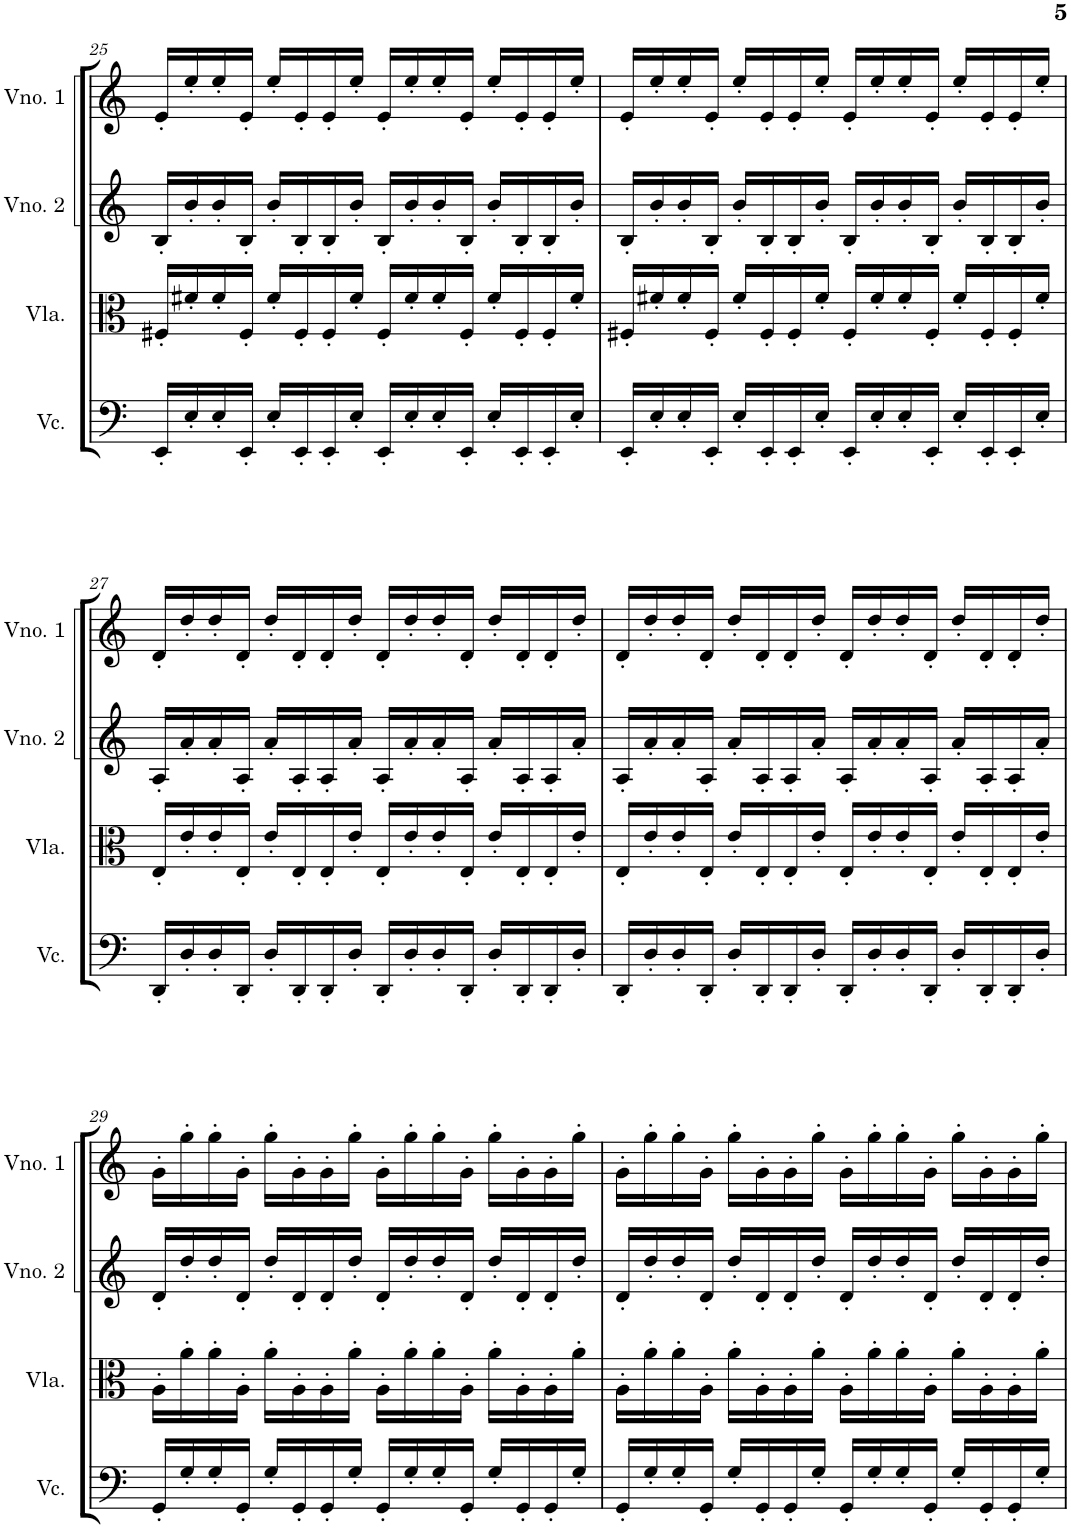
**kern	**kern	**kern	**kern
*part4	*part3	*part2	*part1
*staff4	*staff3	*staff2	*staff1
*I"Violoncelo	*I"Viola	*I"Violino 2	*I"Violino 1
*I'Vc.	*I'Vla.	*I'Vno. 2	*I'Vno. 1
!!LO:PB:g=z
*clefF4	*clefC3	*clefG2	*clefG2
*k[]	*k[]	*k[]	*k[]
*M4/4	*M4/4	*M4/4	*M4/4
=25	=25	=25	=25
16EE'/LL	16F#X'/LL	16B'/LL	16e'/LL
16E'/	16f#X'/	16b'/	16ee'/
16E'/	16f#'/	16b'/	16ee'/
16EE'/JJ	16F#'/JJ	16B'/JJ	16e'/JJ
16E'/LL	16f#'/LL	16b'/LL	16ee'/LL
16EE'/	16F#'/	16B'/	16e'/
16EE'/	16F#'/	16B'/	16e'/
16E'/JJ	16f#'/JJ	16b'/JJ	16ee'/JJ
16EE'/LL	16F#'/LL	16B'/LL	16e'/LL
16E'/	16f#'/	16b'/	16ee'/
16E'/	16f#'/	16b'/	16ee'/
16EE'/JJ	16F#'/JJ	16B'/JJ	16e'/JJ
16E'/LL	16f#'/LL	16b'/LL	16ee'/LL
16EE'/	16F#'/	16B'/	16e'/
16EE'/	16F#'/	16B'/	16e'/
16E'/JJ	16f#'/JJ	16b'/JJ	16ee'/JJ
=26	=26	=26	=26
16EE'/LL	16F#X'/LL	16B'/LL	16e'/LL
16E'/	16f#X'/	16b'/	16ee'/
16E'/	16f#'/	16b'/	16ee'/
16EE'/JJ	16F#'/JJ	16B'/JJ	16e'/JJ
16E'/LL	16f#'/LL	16b'/LL	16ee'/LL
16EE'/	16F#'/	16B'/	16e'/
16EE'/	16F#'/	16B'/	16e'/
16E'/JJ	16f#'/JJ	16b'/JJ	16ee'/JJ
16EE'/LL	16F#'/LL	16B'/LL	16e'/LL
16E'/	16f#'/	16b'/	16ee'/
16E'/	16f#'/	16b'/	16ee'/
16EE'/JJ	16F#'/JJ	16B'/JJ	16e'/JJ
16E'/LL	16f#'/LL	16b'/LL	16ee'/LL
16EE'/	16F#'/	16B'/	16e'/
16EE'/	16F#'/	16B'/	16e'/
16E'/JJ	16f#'/JJ	16b'/JJ	16ee'/JJ
!!LO:LB:g=z
=27	=27	=27	=27
16DD'/LL	16E'/LL	16A'/LL	16d'/LL
16D'/	16e'/	16a'/	16dd'/
16D'/	16e'/	16a'/	16dd'/
16DD'/JJ	16E'/JJ	16A'/JJ	16d'/JJ
16D'/LL	16e'/LL	16a'/LL	16dd'/LL
16DD'/	16E'/	16A'/	16d'/
16DD'/	16E'/	16A'/	16d'/
16D'/JJ	16e'/JJ	16a'/JJ	16dd'/JJ
16DD'/LL	16E'/LL	16A'/LL	16d'/LL
16D'/	16e'/	16a'/	16dd'/
16D'/	16e'/	16a'/	16dd'/
16DD'/JJ	16E'/JJ	16A'/JJ	16d'/JJ
16D'/LL	16e'/LL	16a'/LL	16dd'/LL
16DD'/	16E'/	16A'/	16d'/
16DD'/	16E'/	16A'/	16d'/
16D'/JJ	16e'/JJ	16a'/JJ	16dd'/JJ
=28	=28	=28	=28
16DD'/LL	16E'/LL	16A'/LL	16d'/LL
16D'/	16e'/	16a'/	16dd'/
16D'/	16e'/	16a'/	16dd'/
16DD'/JJ	16E'/JJ	16A'/JJ	16d'/JJ
16D'/LL	16e'/LL	16a'/LL	16dd'/LL
16DD'/	16E'/	16A'/	16d'/
16DD'/	16E'/	16A'/	16d'/
16D'/JJ	16e'/JJ	16a'/JJ	16dd'/JJ
16DD'/LL	16E'/LL	16A'/LL	16d'/LL
16D'/	16e'/	16a'/	16dd'/
16D'/	16e'/	16a'/	16dd'/
16DD'/JJ	16E'/JJ	16A'/JJ	16d'/JJ
16D'/LL	16e'/LL	16a'/LL	16dd'/LL
16DD'/	16E'/	16A'/	16d'/
16DD'/	16E'/	16A'/	16d'/
16D'/JJ	16e'/JJ	16a'/JJ	16dd'/JJ
!!LO:LB:g=z
=29	=29	=29	=29
16GG'/LL	16A'\LL	16d'/LL	16g'\LL
16G'/	16a'\	16dd'/	16gg'\
16G'/	16a'\	16dd'/	16gg'\
16GG'/JJ	16A'\JJ	16d'/JJ	16g'\JJ
16G'/LL	16a'\LL	16dd'/LL	16gg'\LL
16GG'/	16A'\	16d'/	16g'\
16GG'/	16A'\	16d'/	16g'\
16G'/JJ	16a'\JJ	16dd'/JJ	16gg'\JJ
16GG'/LL	16A'\LL	16d'/LL	16g'\LL
16G'/	16a'\	16dd'/	16gg'\
16G'/	16a'\	16dd'/	16gg'\
16GG'/JJ	16A'\JJ	16d'/JJ	16g'\JJ
16G'/LL	16a'\LL	16dd'/LL	16gg'\LL
16GG'/	16A'\	16d'/	16g'\
16GG'/	16A'\	16d'/	16g'\
16G'/JJ	16a'\JJ	16dd'/JJ	16gg'\JJ
=30	=30	=30	=30
16GG'/LL	16A'\LL	16d'/LL	16g'\LL
16G'/	16a'\	16dd'/	16gg'\
16G'/	16a'\	16dd'/	16gg'\
16GG'/JJ	16A'\JJ	16d'/JJ	16g'\JJ
16G'/LL	16a'\LL	16dd'/LL	16gg'\LL
16GG'/	16A'\	16d'/	16g'\
16GG'/	16A'\	16d'/	16g'\
16G'/JJ	16a'\JJ	16dd'/JJ	16gg'\JJ
16GG'/LL	16A'\LL	16d'/LL	16g'\LL
16G'/	16a'\	16dd'/	16gg'\
16G'/	16a'\	16dd'/	16gg'\
16GG'/JJ	16A'\JJ	16d'/JJ	16g'\JJ
16G'/LL	16a'\LL	16dd'/LL	16gg'\LL
16GG'/	16A'\	16d'/	16g'\
16GG'/	16A'\	16d'/	16g'\
16G'/JJ	16a'\JJ	16dd'/JJ	16gg'\JJ
=	=	=	=
*-	*-	*-	*-
